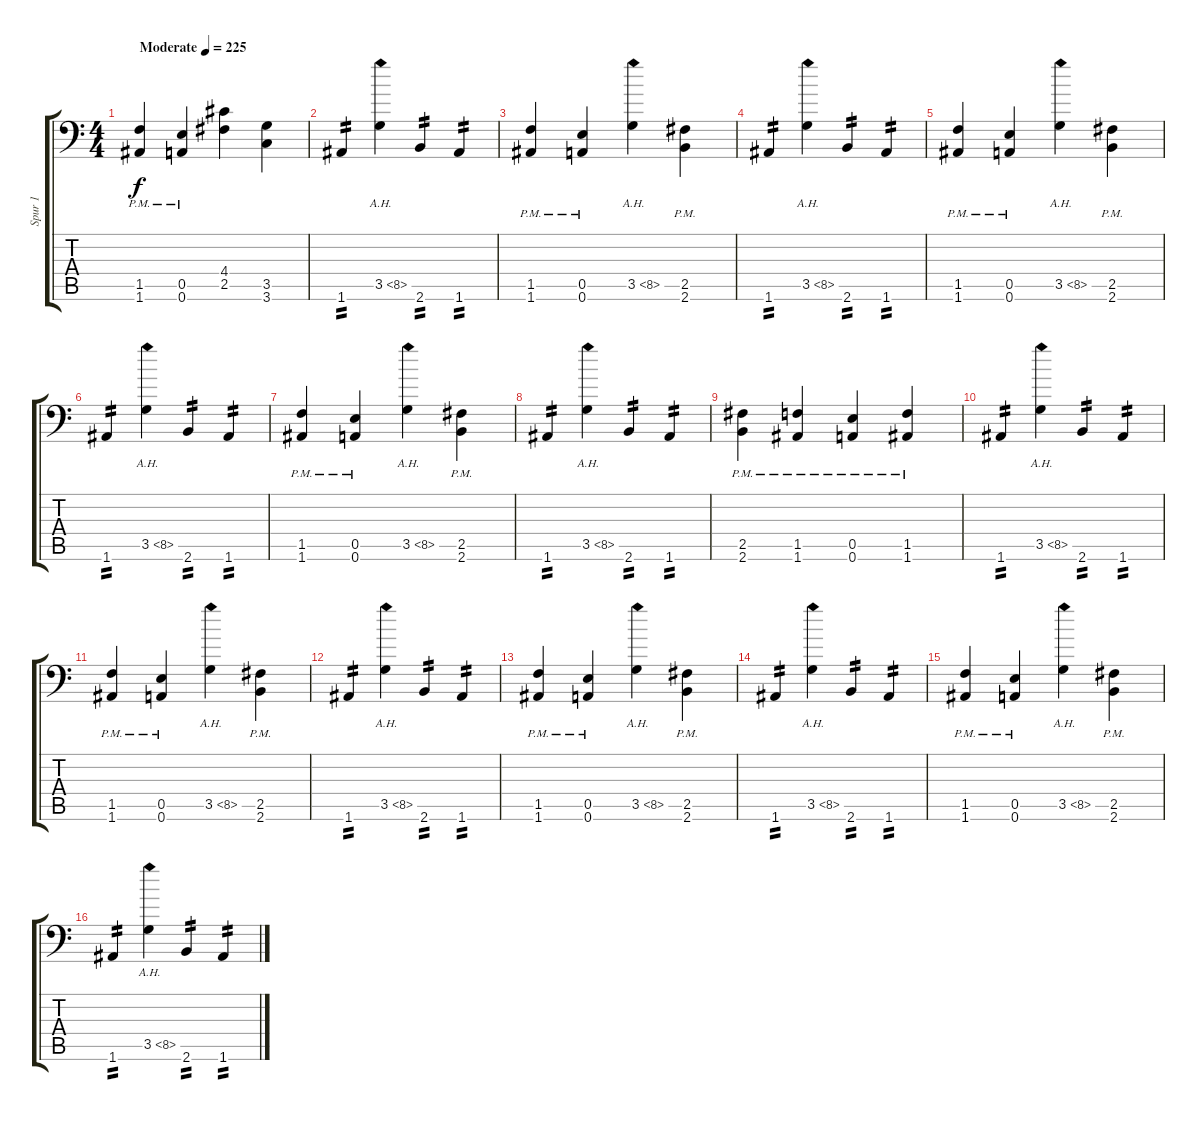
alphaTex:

\track ("Spur 1" "Spur 1") {instrument distortionguitar}
\staff {score tabs}
\tuning (B3 Gb3 D3 A2 E2 A1) {hide}
\ts (4 4)
\tempo (225 "Moderate")
\clef f4
\ks c
(1.5{pm} 1.6{pm}).4{dy f instrument distortionguitar} (0.5{pm} 0.6{pm}).4 (4.4 2.5).4 (3.5 3.6).4 |
1.6.4{tp 2} 3.5{ah 5}.4 2.6.4{tp 2} 1.6.4{tp 2} |
(1.5{pm} 1.6{pm}).4 (0.5{pm} 0.6{pm}).4 3.5{ah 5}.4 (2.5{pm} 2.6{pm}).4 |
1.6.4{tp 2} 3.5{ah 5}.4 2.6.4{tp 2} 1.6.4{tp 2} |
(1.5{pm} 1.6{pm}).4 (0.5{pm} 0.6{pm}).4 3.5{ah 5}.4 (2.5{pm} 2.6{pm}).4 |
1.6.4{tp 2} 3.5{ah 5}.4 2.6.4{tp 2} 1.6.4{tp 2} |
(1.5{pm} 1.6{pm}).4 (0.5{pm} 0.6{pm}).4 3.5{ah 5}.4 (2.5{pm} 2.6{pm}).4 |
1.6.4{tp 2} 3.5{ah 5}.4 2.6.4{tp 2} 1.6.4{tp 2} |
(2.5{pm} 2.6{pm}).4 (1.5{pm} 1.6{pm}).4 (0.5{pm} 0.6{pm}).4 (1.5{pm} 1.6{pm}).4 |
1.6.4{tp 2} 3.5{ah 5}.4 2.6.4{tp 2} 1.6.4{tp 2} |
(1.5{pm} 1.6{pm}).4 (0.5{pm} 0.6{pm}).4 3.5{ah 5}.4 (2.5{pm} 2.6{pm}).4 |
1.6.4{tp 2} 3.5{ah 5}.4 2.6.4{tp 2} 1.6.4{tp 2} |
(1.5{pm} 1.6{pm}).4 (0.5{pm} 0.6{pm}).4 3.5{ah 5}.4 (2.5{pm} 2.6{pm}).4 |
1.6.4{tp 2} 3.5{ah 5}.4 2.6.4{tp 2} 1.6.4{tp 2} |
(1.5{pm} 1.6{pm}).4 (0.5{pm} 0.6{pm}).4 3.5{ah 5}.4 (2.5{pm} 2.6{pm}).4 |
1.6.4{tp 2} 3.5{ah 5}.4 2.6.4{tp 2} 1.6.4{tp 2}
